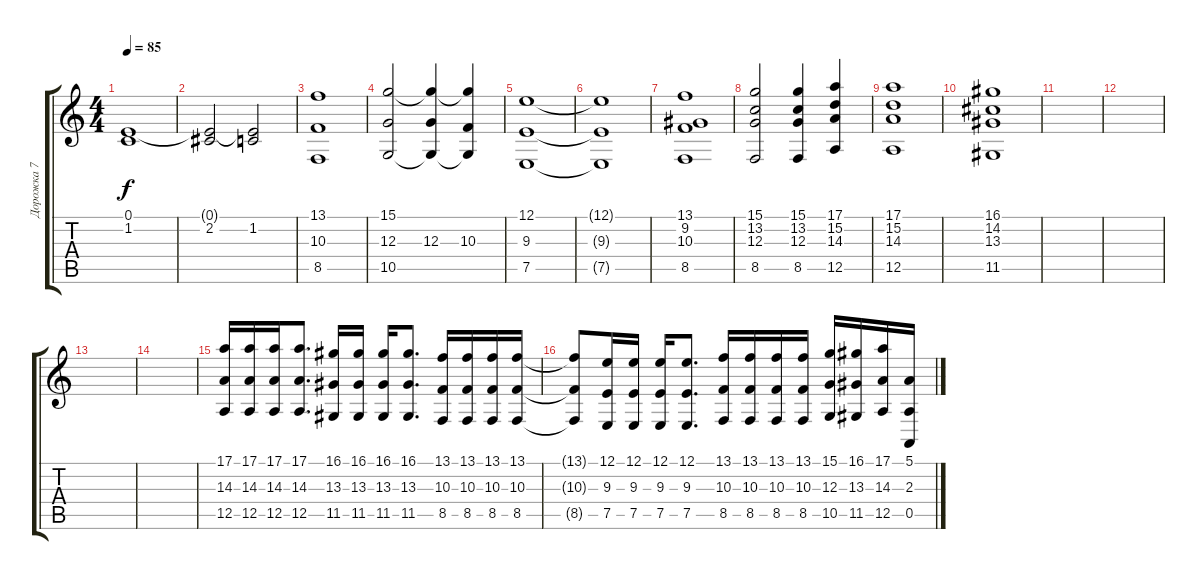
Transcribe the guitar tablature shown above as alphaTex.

\track ("Дорожка 7" "Дорожка 7") {instrument stringensemble1}
\staff {score tabs}
\tuning (E4 B3 G3 D3 A2 E2) {hide}
\ts (4 4)
\tempo 85
\clef g2
\ks c
(0.1 1.2).1{dy f} |
(0.1{t} 2.2).2 (0.1{t} 1.2).2 |
(13.1 10.3 8.5).1 |
(15.1 12.3 10.5).2 (15.1{t} 12.3 10.5{t}).4 (15.1{t} 10.3 10.5{t}).4 |
(12.1 9.3 7.5).1 |
(12.1{t} 9.3{t} 7.5{t}).1 |
(13.1 9.2 10.3 8.5).1 |
(15.1 13.2 12.3 8.5).2 (15.1 13.2 12.3 8.5).4 (17.1 15.2 14.3 12.5).4 |
(17.1 15.2 14.3 12.5).1 |
(16.1 14.2 13.3 11.5).1 |
|
|
|
|
(17.1 14.3 12.5).16 (17.1 14.3 12.5).16 (17.1 14.3 12.5).16 (17.1 14.3 12.5).8{d} (16.1 13.3 11.5).16 (16.1 13.3 11.5).16 (16.1 13.3 11.5).16 (16.1 13.3 11.5).8{d} (13.1 10.3 8.5).16 (13.1 10.3 8.5).16 (13.1 10.3 8.5).16 (13.1 10.3 8.5).16 |
(13.1{t} 10.3{t} 8.5{t}).8 (12.1 9.3 7.5).16 (12.1 9.3 7.5).16 (12.1 9.3 7.5).16 (12.1 9.3 7.5).8{d} (13.1 10.3 8.5).16 (13.1 10.3 8.5).16 (13.1 10.3 8.5).16 (13.1 10.3 8.5).16 (15.1 12.3 10.5).16 (16.1 13.3 11.5).16 (17.1 14.3 12.5).16 (5.1 2.3 0.5).16
